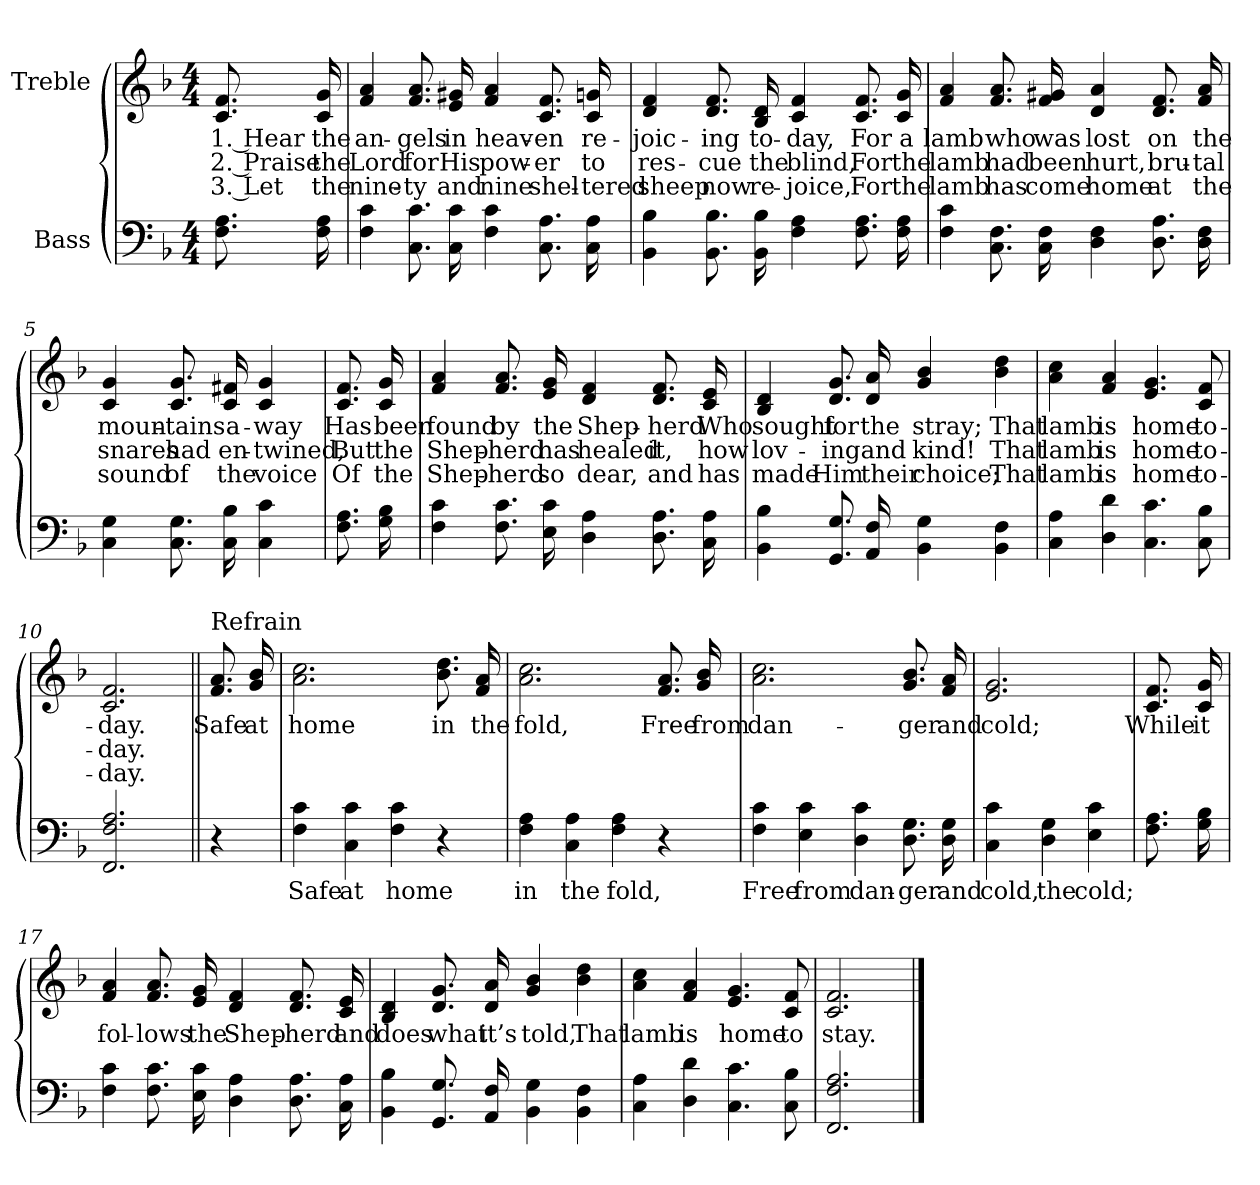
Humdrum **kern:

**kern	**text	**kern	**text	**text	**text
*part2	*part2	*part1	*part1	*part1	*part1
*staff2	*staff2	*staff1	*staff1	*staff1	*staff1
*I"Bass	*	*I"Treble	*	*	*
*clefF4	*	*clefG2	*	*	*
*k[b-]	*	*k[b-]	*	*	*
*F:	*	*F:	*	*	*
*M4/4	*	*M4/4	*	*	*
*MM100	*	*MM100	*	*	*
=1	=1	=1	=1	=1	=1
8.F 8.AL	.	8.c 8.fL	-1. Hear	-2. Praise	-3. Let
16F 16A	.	16c 16g	-the	-the	-the
=2	=2	=2	=2	=2	=2
4F 4c	.	4f 4a	-an-	-Lord	-nine-
8.C 8.cL	.	8.f 8.aL	-gels	-for	-ty
16C 16c	.	16e 16g#	-in	-His	-and
4F 4c	.	4f 4a	-heav-	-pow-	-nine
8.C 8.AL	.	8.c 8.fL	-en	-er	-shel-
16C 16A	.	16c 16g	-re-	-to	-tered
=3	=3	=3	=3	=3	=3
4BB- 4B-	.	4d 4f	-joic-	-res-	-sheep
8.BB- 8.B-L	.	8.d 8.fL	-ing	-cue	-now
16BB- 16B-	.	16B- 16d	-to-	-the	-re-
4F 4A	.	4c 4f	-day,	-blind,	-joice,
8.F 8.AL	.	8.c 8.fL	-For	-For	-For
16F 16A	.	16c 16g	-a	-the	-the
=4	=4	=4	=4	=4	=4
4F 4c	.	4f 4a	-lamb	-lamb	-lamb
8.C 8.FL	.	8.f 8.aL	-who	-had	-has
16C 16F	.	16f 16g#	-was	-been	-come
4D 4F	.	4d 4a	-lost	-hurt,	-home
8.D 8.AL	.	8.d 8.fL	-on	-bru-	-at
16D 16F	.	16f 16a	-the	-tal	-the
=5	=5	=5	=5	=5	=5
4C 4G	.	4c 4g	-moun-	-snares	-sound
8.C 8.GL	.	8.c 8.gL	-tains	-had	-of
16C 16B-	.	16c 16f#	-a-	-en-	-the
4C 4c	.	4c 4g	-way	-twined,	-voice
=6	=6	=6	=6	=6	=6
8.F 8.AL	.	8.c 8.fL	-Has	-But	-Of
16G 16B-	.	16c 16g	-been	-the	-the
=7	=7	=7	=7	=7	=7
4F 4c	.	4f 4a	-found	-Shep-	-Shep-
8.F 8.cL	.	8.f 8.aL	-by	-herd	-herd
16E 16c	.	16e 16g	-the	-has	-so
4D 4A	.	4d 4f	-Shep-	-healed	-dear,
8.D 8.AL	.	8.d 8.fL	-herd	-it,	-and
16C 16A	.	16c 16e	-Who	-how	-has
=8	=8	=8	=8	=8	=8
4BB- 4B-	.	4B- 4d	-sought	-lov-	-made
8.GG 8.GL	.	8.d 8.gL	-for	-ing	-Him
16AA 16F	.	16d 16a	-the	-and	-their
4BB- 4G	.	4g 4b-	-stray;	-kind!	-choice;
4BB- 4F	.	4b- 4dd	-That	-That	-That
=9	=9	=9	=9	=9	=9
4C 4A	.	4a 4cc	-lamb	-lamb	-lamb
4D 4d	.	4f 4a	-is	-is	-is
4.C 4.c	.	4.e 4.g	-home	-home	-home
8C 8B-	.	8c 8f	-to-	-to-	-to-
=10	=10	=10	=10	=10	=10
2.FF 2.F 2.A	.	2.c 2.f	-day.	-day.	-day.
=11||	=11||	=11||	=11||	=11||	=11||
!	!	!LO:TX:a:t=Refrain	!	!	!
4r	.	8.f 8.aL	-Safe	.	.
.	.	16g 16b-	-at	.	.
=12	=12	=12	=12	=12	=12
4F 4c	-Safe	2.a 2.cc	-home	.	.
4C 4c	-at	.	.	.	.
4F 4c	-home	.	.	.	.
4r	.	8.b- 8.dd	-in	.	.
.	.	16f 16a	-the	.	.
=13	=13	=13	=13	=13	=13
4F 4A	-in	2.a 2.cc	-fold,	.	.
4C 4A	-the	.	.	.	.
4F 4A	-fold,	.	.	.	.
4r	.	8.f 8.a	-Free	.	.
.	.	16g 16b-	-from	.	.
=14	=14	=14	=14	=14	=14
4F 4c	-Free	2.a 2.cc	-dan-	.	.
4E 4c	-from	.	.	.	.
4D 4c	-dan-	.	.	.	.
8.D 8.G	-ger	8.g 8.b-	-ger	.	.
16D 16G	-and	16f 16a	-and	.	.
=15	=15	=15	=15	=15	=15
4C 4c	-cold,	2.e 2.g	-cold;	.	.
4D 4G	-the	.	.	.	.
4E 4c	-cold;	.	.	.	.
=16	=16	=16	=16	=16	=16
8.F 8.AL	.	8.c 8.fL	-While	.	.
16G 16B-	.	16c 16g	-it	.	.
=17	=17	=17	=17	=17	=17
4F 4c	.	4f 4a	-fol-	.	.
8.F 8.cL	.	8.f 8.aL	-lows	.	.
16E 16c	.	16e 16g	-the	.	.
4D 4A	.	4d 4f	-Shep-	.	.
8.D 8.AL	.	8.d 8.fL	-herd	.	.
16C 16A	.	16c 16e	-and	.	.
=18	=18	=18	=18	=18	=18
4BB- 4B-	.	4B- 4d	-does	.	.
8.GG 8.GL	.	8.d 8.gL	-what	.	.
16AA 16F	.	16d 16a	-it’s	.	.
4BB- 4G	.	4g 4b-	-told,	.	.
4BB- 4F	.	4b- 4dd	-That	.	.
=19	=19	=19	=19	=19	=19
4C 4A	.	4a 4cc	-lamb	.	.
4D 4d	.	4f 4a	-is	.	.
4.C 4.c	.	4.e 4.g	-home	.	.
8C 8B-	.	8c 8f	-to	.	.
=20	=20	=20	=20	=20	=20
2.FF 2.F 2.A	.	2.c 2.f	-stay.	.	.
==	==	==	==	==	==
*-	*-	*-	*-	*-	*-
